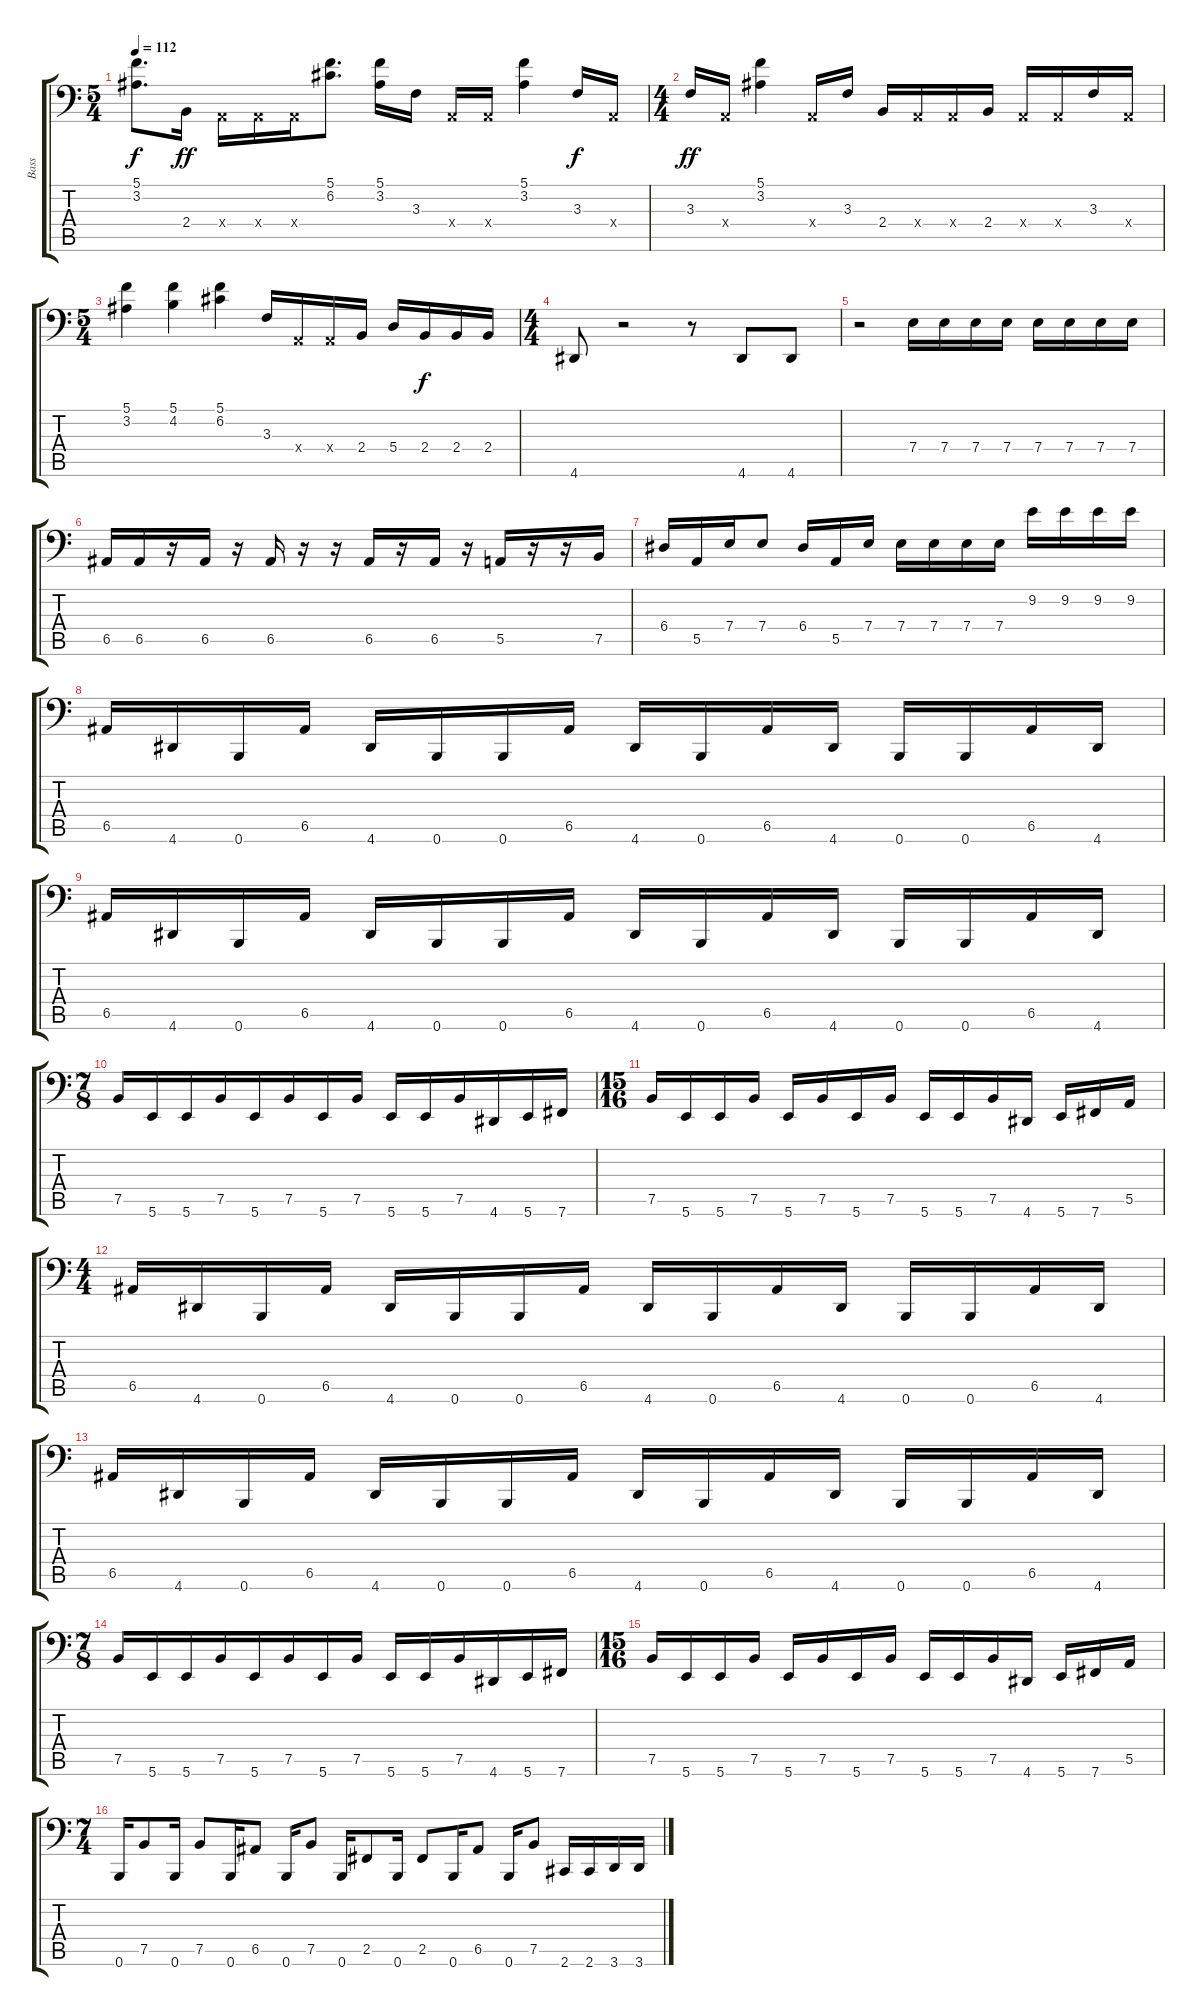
\track ("Bass" "Bass") {solo instrument electricbassfinger}
\staff {score tabs}
\tuning (C3 G2 D2 A1 E1 B0) {hide}
\ts (5 4)
\tempo 112
\clef f4
\ks c
(5.1{t} 3.2{t}).8{d dy f} 2.4.16{dy ff} 0.4{x}.16 0.4{x}.16 0.4{x}.16 (5.1 6.2).8{d} (5.1 3.2).16 3.3.16 0.4{x}.16 0.4{x}.16 (5.1 3.2).4 3.3.16{dy f} 0.4{x}.16 |
\ts (4 4)
3.3.16{dy ff} 0.4{x}.16 (5.1 3.2).4 0.4{x}.16 3.3.16 2.4.16 0.4{x}.16 0.4{x}.16 2.4.16 0.4{x}.16 0.4{x}.16 3.3.16 0.4{x}.16 |
\ts (5 4)
(5.1 3.2).4 (5.1 4.2).4 (5.1 6.2).4 3.3.16 0.4{x}.16 0.4{x}.16 2.4.16 5.4.16 2.4.16{dy f} 2.4.16 2.4.16 |
\ts (4 4)
4.6.8 r.2 r.8 4.6.8 4.6.8 |
r.2 7.4.16 7.4.16 7.4.16 7.4.16 7.4.16 7.4.16 7.4.16 7.4.16 |
6.5.16 6.5.16 r.16 6.5.16 r.16 6.5.16 r.16 r.16 6.5.16 r.16 6.5.16 r.16 5.5.16 r.16 r.16 7.5.16 |
6.4.16 5.5.16 7.4.16 7.4.8 6.4.16 5.5.16 7.4.16 7.4.16 7.4.16 7.4.16 7.4.16 9.2.16 9.2.16 9.2.16 9.2.16 |
6.5.16 4.6.16 0.6.16 6.5.16 4.6.16 0.6.16 0.6.16 6.5.16 4.6.16 0.6.16 6.5.16 4.6.16 0.6.16 0.6.16 6.5.16 4.6.16 |
6.5.16 4.6.16 0.6.16 6.5.16 4.6.16 0.6.16 0.6.16 6.5.16 4.6.16 0.6.16 6.5.16 4.6.16 0.6.16 0.6.16 6.5.16 4.6.16 |
\ts (7 8)
7.5.16 5.6.16 5.6.16 7.5.16 5.6.16 7.5.16 5.6.16 7.5.16 5.6.16 5.6.16 7.5.16 4.6.16 5.6.16 7.6.16 |
\ts (15 16)
7.5.16 5.6.16 5.6.16 7.5.16 5.6.16 7.5.16 5.6.16 7.5.16 5.6.16 5.6.16 7.5.16 4.6.16 5.6.16 7.6.16 5.5.16 |
\ts (4 4)
6.5.16 4.6.16 0.6.16 6.5.16 4.6.16 0.6.16 0.6.16 6.5.16 4.6.16 0.6.16 6.5.16 4.6.16 0.6.16 0.6.16 6.5.16 4.6.16 |
6.5.16 4.6.16 0.6.16 6.5.16 4.6.16 0.6.16 0.6.16 6.5.16 4.6.16 0.6.16 6.5.16 4.6.16 0.6.16 0.6.16 6.5.16 4.6.16 |
\ts (7 8)
7.5.16 5.6.16 5.6.16 7.5.16 5.6.16 7.5.16 5.6.16 7.5.16 5.6.16 5.6.16 7.5.16 4.6.16 5.6.16 7.6.16 |
\ts (15 16)
7.5.16 5.6.16 5.6.16 7.5.16 5.6.16 7.5.16 5.6.16 7.5.16 5.6.16 5.6.16 7.5.16 4.6.16 5.6.16 7.6.16 5.5.16 |
\ts (7 4)
0.6.16 7.5.8 0.6.16 7.5.8 0.6.16 6.5.8 0.6.16 7.5.8 0.6.16 2.5.8 0.6.16 2.5.8 0.6.16 6.5.8 0.6.16 7.5.8 2.6.16 2.6.16 3.6.16 3.6.16
